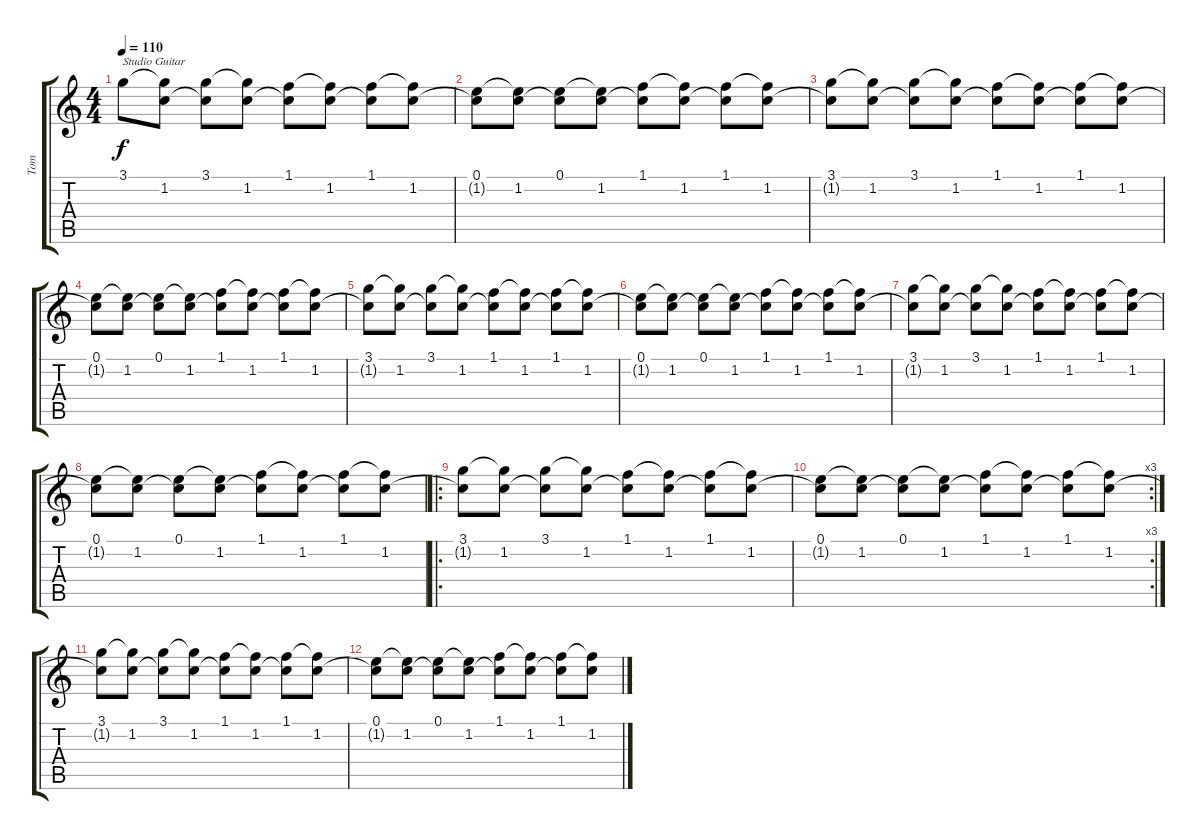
\track ("Tom " "Tom ") {instrument electricguitarclean}
\staff {score tabs}
\tuning (E4 B3 G3 D3 A2 E2) {hide}
\ts (4 4)
\tempo 110
\clef g2
\ks c
3.1.8{txt "Studio Guitar" dy f instrument electricguitarclean} (3.1{t} 1.2).8 (3.1 1.2{t}).8 (3.1{t} 1.2).8 (1.1 1.2{t}).8 (1.1{t} 1.2).8 (1.1 1.2{t}).8 (1.1{t} 1.2).8 |
(0.1 1.2{t}).8 (0.1{t} 1.2).8 (0.1 1.2{t}).8 (0.1{t} 1.2).8 (1.1 1.2{t}).8 (1.1{t} 1.2).8 (1.1 1.2{t}).8 (1.1{t} 1.2).8 |
(3.1 1.2{t}).8 (3.1{t} 1.2).8 (3.1 1.2{t}).8 (3.1{t} 1.2).8 (1.1 1.2{t}).8 (1.1{t} 1.2).8 (1.1 1.2{t}).8 (1.1{t} 1.2).8 |
(0.1 1.2{t}).8 (0.1{t} 1.2).8 (0.1 1.2{t}).8 (0.1{t} 1.2).8 (1.1 1.2{t}).8 (1.1{t} 1.2).8 (1.1 1.2{t}).8 (1.1{t} 1.2).8 |
(3.1 1.2{t}).8 (3.1{t} 1.2).8 (3.1 1.2{t}).8 (3.1{t} 1.2).8 (1.1 1.2{t}).8 (1.1{t} 1.2).8 (1.1 1.2{t}).8 (1.1{t} 1.2).8 |
(0.1 1.2{t}).8 (0.1{t} 1.2).8 (0.1 1.2{t}).8 (0.1{t} 1.2).8 (1.1 1.2{t}).8 (1.1{t} 1.2).8 (1.1 1.2{t}).8 (1.1{t} 1.2).8 |
(3.1 1.2{t}).8 (3.1{t} 1.2).8 (3.1 1.2{t}).8 (3.1{t} 1.2).8 (1.1 1.2{t}).8 (1.1{t} 1.2).8 (1.1 1.2{t}).8 (1.1{t} 1.2).8 |
(0.1 1.2{t}).8 (0.1{t} 1.2).8 (0.1 1.2{t}).8 (0.1{t} 1.2).8 (1.1 1.2{t}).8 (1.1{t} 1.2).8 (1.1 1.2{t}).8 (1.1{t} 1.2).8 |
\ro
(3.1 1.2{t}).8 (3.1{t} 1.2).8 (3.1 1.2{t}).8 (3.1{t} 1.2).8 (1.1 1.2{t}).8 (1.1{t} 1.2).8 (1.1 1.2{t}).8 (1.1{t} 1.2).8 |
\rc 3
(0.1 1.2{t}).8 (0.1{t} 1.2).8 (0.1 1.2{t}).8 (0.1{t} 1.2).8 (1.1 1.2{t}).8 (1.1{t} 1.2).8 (1.1 1.2{t}).8 (1.1{t} 1.2).8 |
(3.1 1.2{t}).8 (3.1{t} 1.2).8 (3.1 1.2{t}).8 (3.1{t} 1.2).8 (1.1 1.2{t}).8 (1.1{t} 1.2).8 (1.1 1.2{t}).8 (1.1{t} 1.2).8 |
(0.1 1.2{t}).8 (0.1{t} 1.2).8 (0.1 1.2{t}).8 (0.1{t} 1.2).8 (1.1 1.2{t}).8 (1.1{t} 1.2).8 (1.1 1.2{t}).8 (1.1{t} 1.2).8
